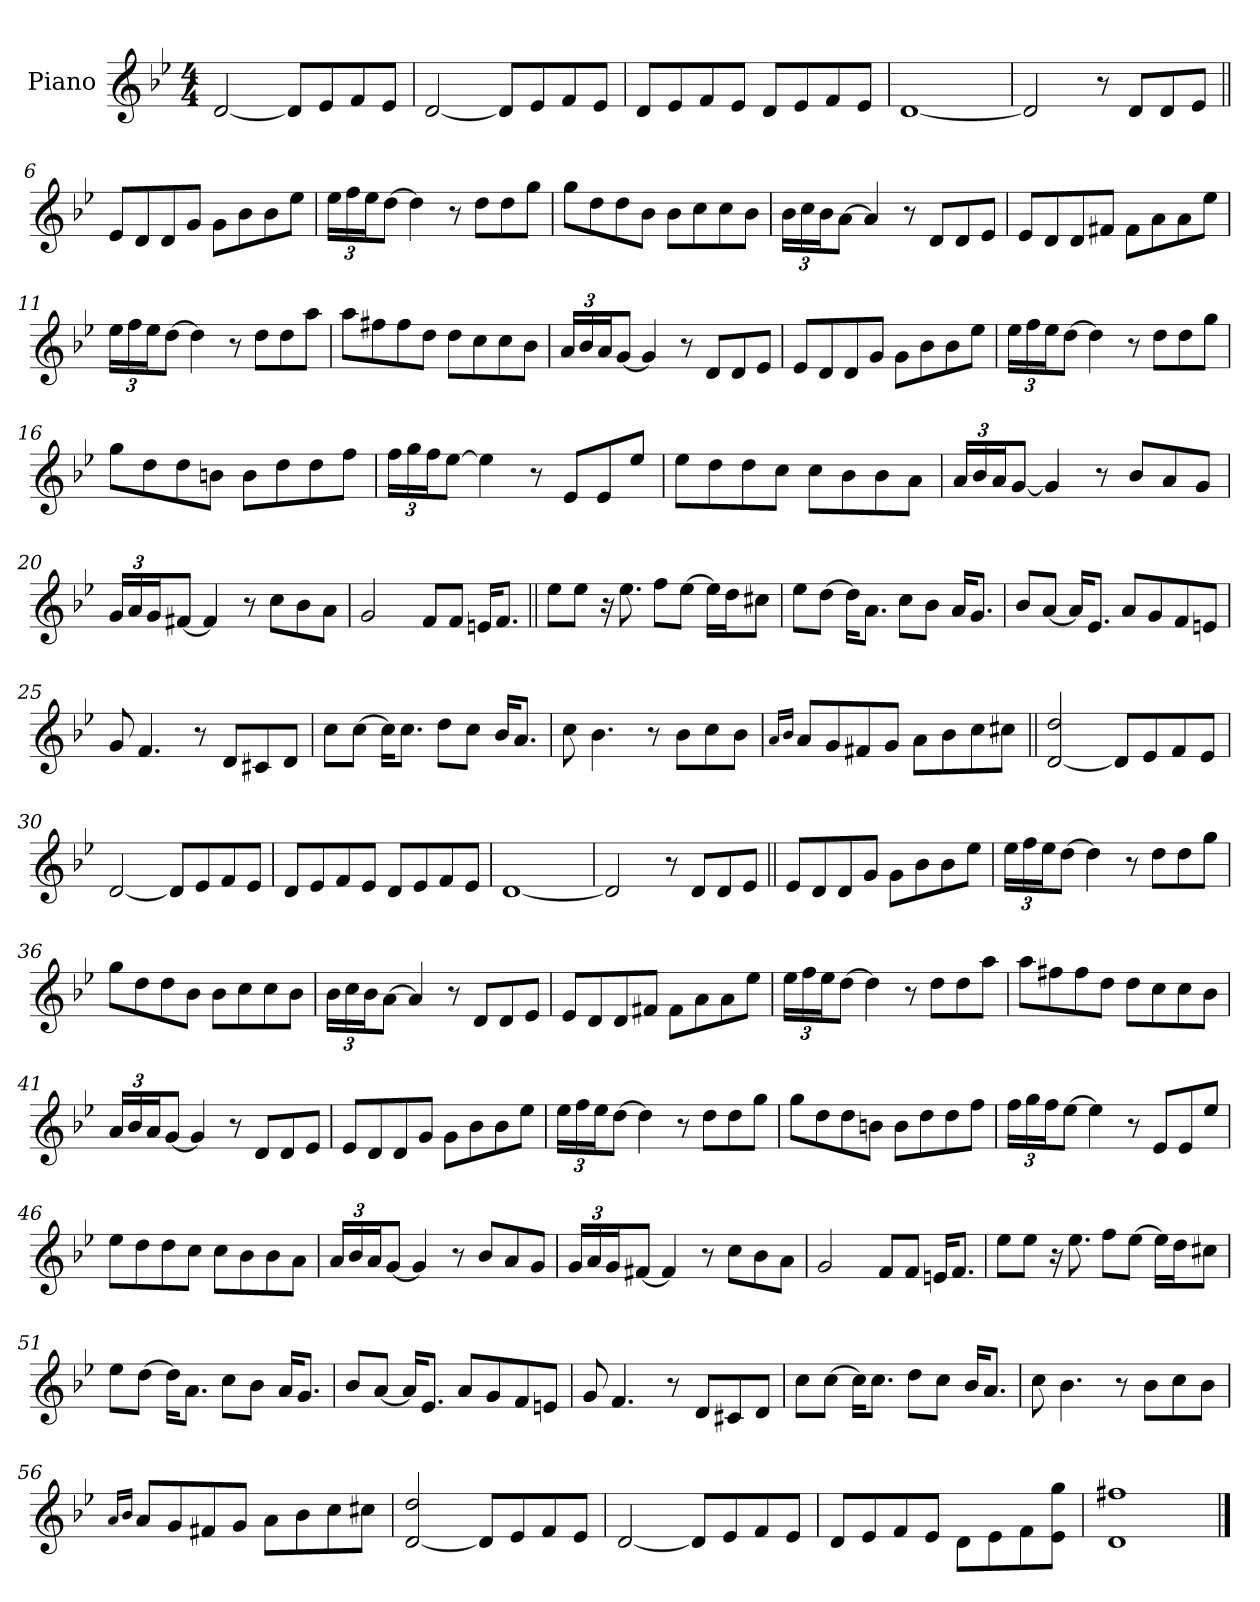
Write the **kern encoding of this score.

**kern
*part1
*staff1
*I"Piano
*I'Pno.
*clefG2
*k[b-e-]
*M4/4
*MM100
=1
[2d
8dL]
8e-
8f
8e-J
=2
[2d
8dL]
8e-
8f
8e-J
=3
8dL
8e-
8f
8e-J
8dL
8e-
8f
8e-J
=4
[1d
=5
2d]
8r
8dL
8d
8e-J
=6||
8e-L
8d
8d
8gJ
8gL
8b-
8b-
8ee-J
=7
*Xbrackettup
24ee-LL
24ff
24ee-J
[8ddJ
4dd]
8r
8ddL
8dd
8ggJ
=8
8ggL
8dd
8dd
8b-J
8b-L
8cc
8cc
8b-J
=9
24b-LL
24cc
24b-J
[8aJ
4a]
8r
8dL
8d
8e-J
=10
8e-L
8d
8d
8f#XJ
8f#L
8a
8a
8ee-J
=11
24ee-LL
24ff
24ee-J
[8ddJ
4dd]
8r
8ddL
8dd
8aaJ
=12
8aaL
8ff#X
8ff#
8ddJ
8ddL
8cc
8cc
8b-J
=13
24aLL
24b-
24aJ
[8gJ
4g]
8r
8dL
8d
8e-J
=14
8e-L
8d
8d
8gJ
8gL
8b-
8b-
8ee-J
=15
24ee-LL
24ff
24ee-J
[8ddJ
4dd]
8r
8ddL
8dd
8ggJ
=16
8ggL
8dd
8dd
8bnJ
8bL
8dd
8dd
8ffJ
=17
24ffLL
24gg
24ffJ
[8ee-J
4ee-]
8r
8e-L
8e-
8ee-J
=18
8ee-L
8dd
8dd
8ccJ
8ccL
8b-
8b-
8aJ
=19
24aLL
24b-
24aJ
[8gJ
4g]
8r
8b-L
8a
8gJ
=20
24gLL
24a
24gJ
[8f#XJ
4f#]
8r
8ccL
8b-
8aJ
=21
2g
8fL
8fJ
16enKL
8.fJ
=22||
8ee-L
8ee-J
16r
8.ee-
8ffL
[8ee-J
16ee-LL]
16ddJ
8cc#XJ
=23
8ee-L
[8ddJ
16ddKL]
8.aJ
8ccL
8b-J
16aKL
8.gJ
=24
8b-L
[8aJ
16aKL]
8.e-J
8aL
8g
8f
8enJ
=25
8g
4.f
8r
8dL
8c#X
8dJ
=26
8ccL
[8ccJ
16ccKL]
8.ccJ
8ddL
8ccJ
16b-KL
8.aJ
=27
8cc
4.b-
8r
8b-L
8cc
8b-J
=28
16qaLL
16qb-JJ
8aL
8g
8f#X
8gJ
8aL
8b-
8cc
8cc#XJ
=29||
[2d 2dd
8dL]
8e-
8f
8e-J
=30
[2d
8dL]
8e-
8f
8e-J
=31
8dL
8e-
8f
8e-J
8dL
8e-
8f
8e-J
=32
[1d
=33
2d]
8r
8dL
8d
8e-J
=34||
8e-L
8d
8d
8gJ
8gL
8b-
8b-
8ee-J
=35
24ee-LL
24ff
24ee-J
[8ddJ
4dd]
8r
8ddL
8dd
8ggJ
=36
8ggL
8dd
8dd
8b-J
8b-L
8cc
8cc
8b-J
=37
24b-LL
24cc
24b-J
[8aJ
4a]
8r
8dL
8d
8e-J
=38
8e-L
8d
8d
8f#XJ
8f#L
8a
8a
8ee-J
=39
24ee-LL
24ff
24ee-J
[8ddJ
4dd]
8r
8ddL
8dd
8aaJ
=40
8aaL
8ff#X
8ff#
8ddJ
8ddL
8cc
8cc
8b-J
=41
24aLL
24b-
24aJ
[8gJ
4g]
8r
8dL
8d
8e-J
=42
8e-L
8d
8d
8gJ
8gL
8b-
8b-
8ee-J
=43
24ee-LL
24ff
24ee-J
[8ddJ
4dd]
8r
8ddL
8dd
8ggJ
=44
8ggL
8dd
8dd
8bnJ
8bL
8dd
8dd
8ffJ
=45
24ffLL
24gg
24ffJ
[8ee-J
4ee-]
8r
8e-L
8e-
8ee-J
=46
8ee-L
8dd
8dd
8ccJ
8ccL
8b-
8b-
8aJ
=47
24aLL
24b-
24aJ
[8gJ
4g]
8r
8b-L
8a
8gJ
=48
24gLL
24a
24gJ
[8f#XJ
4f#]
8r
8ccL
8b-
8aJ
=49
2g
8fL
8fJ
16enKL
8.fJ
=50
8ee-L
8ee-J
16r
8.ee-
8ffL
[8ee-J
16ee-LL]
16ddJ
8cc#XJ
=51
8ee-L
[8ddJ
16ddKL]
8.aJ
8ccL
8b-J
16aKL
8.gJ
=52
8b-L
[8aJ
16aKL]
8.e-J
8aL
8g
8f
8enJ
=53
8g
4.f
8r
8dL
8c#X
8dJ
=54
8ccL
[8ccJ
16ccKL]
8.ccJ
8ddL
8ccJ
16b-KL
8.aJ
=55
8cc
4.b-
8r
8b-L
8cc
8b-J
=56
16qaLL
16qb-JJ
8aL
8g
8f#X
8gJ
8aL
8b-
8cc
8cc#XJ
=57
[2d 2dd
8dL]
8e-
8f
8e-J
=58
[2d
8dL]
8e-
8f
8e-J
=59
8dL
8e-
8f
8e-J
8dL
8e-
8f
8e- 8ggJ
=60
1d 1ff#X
==
*-
